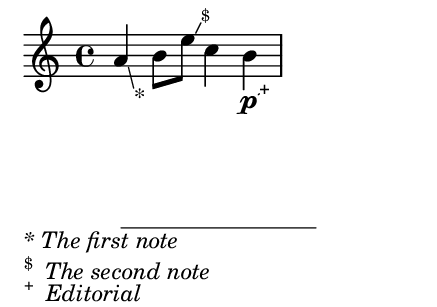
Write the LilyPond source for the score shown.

%% Generated by lilypond-book.py
%% Options: [exampleindent=10.16\mm,indent=0\mm,line-width=160\mm,papersize=a8landscape,quote]
\include "lilypond-book-preamble.ly"


% ****************************************************************
% Start cut-&-pastable-section
% ****************************************************************



\paper {
  #(set-paper-size "a8landscape")
  indent = 0\mm
  line-width = 160\mm
  % offset the left padding, also add 1mm as lilypond creates cropped
  % images with a little space on the right
  line-width = #(- line-width (* mm  3.000000) (* mm 1))
  line-width = 160\mm - 2.0 * 10.16\mm
  % offset the left padding, also add 1mm as lilypond creates cropped
  % images with a little space on the right
  line-width = #(- line-width (* mm  3.000000) (* mm 1))
}

\layout {
  
}





% ****************************************************************
% ly snippet:
% ****************************************************************
\sourcefileline 1531
\book {
  \header { tagline = ##f }
  \relative c' {
    \footnote "*" #'(0.5 . -2) \markup { \italic "* The first note" } a'4
    b8
    \footnote \markup { \super "$" } #'(0.5 . 1)
      \markup { \super "$" \italic " The second note" } e
    c4
    \once \override Score.FootnoteItem.annotation-line = ##f
    b-\footnote \markup \tiny "+" #'(0.1 . 0.1)
      \markup { \super "+" \italic " Editorial" } \p
  }
}



% ****************************************************************
% end ly snippet
% ****************************************************************
